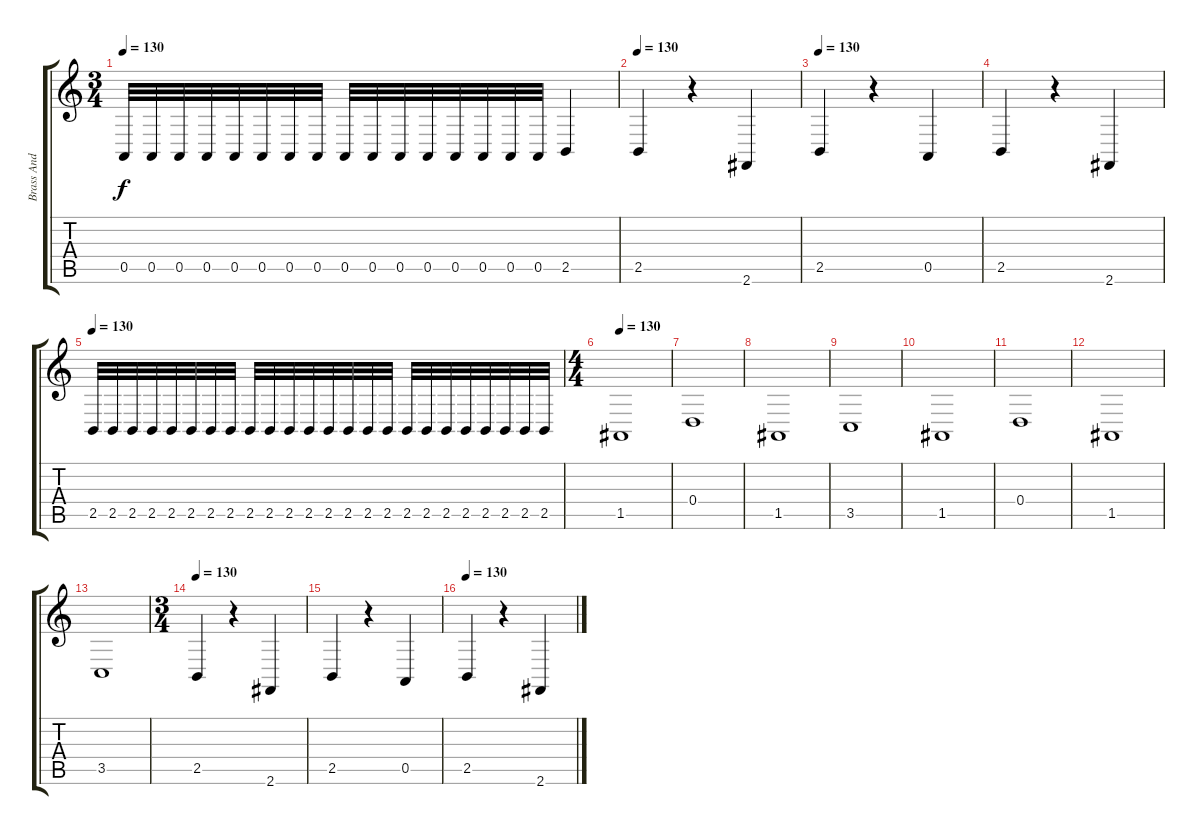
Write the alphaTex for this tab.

\track ("Brass And Timpani" "Brass And ") {instrument brasssection}
\staff {score tabs}
\tuning (E4 B3 G3 D3 A2 E2) {hide}
\ts (3 4)
\tempo 130
\clef g2
\ks c
0.5.32{dy f instrument timpani} 0.5.32 0.5.32 0.5.32 0.5.32 0.5.32 0.5.32 0.5.32 0.5.32 0.5.32 0.5.32 0.5.32 0.5.32 0.5.32 0.5.32 0.5.32 2.5.4 |
\tempo 130
2.5.4{instrument timpani} r.4 2.6.4 |
\tempo 130
2.5.4{instrument timpani} r.4 0.5.4 |
2.5.4{instrument timpani} r.4 2.6.4 |
\tempo 130
2.5.32 2.5.32 2.5.32 2.5.32 2.5.32 2.5.32 2.5.32 2.5.32 2.5.32 2.5.32 2.5.32 2.5.32 2.5.32 2.5.32 2.5.32 2.5.32 2.5.32 2.5.32 2.5.32 2.5.32 2.5.32 2.5.32 2.5.32 2.5.32 |
\ts (4 4)
\tempo 130
1.5.1{instrument timpani} |
0.4.1{instrument timpani} |
1.5.1{instrument timpani} |
3.5.1{instrument timpani} |
1.5.1{instrument timpani} |
0.4.1{instrument timpani} |
1.5.1{instrument timpani} |
3.5.1{instrument timpani} |
\ts (3 4)
\tempo 130
2.5.4{instrument timpani} r.4 2.6.4 |
2.5.4{instrument timpani} r.4 0.5.4 |
\tempo 130
2.5.4{instrument timpani} r.4 2.6.4
